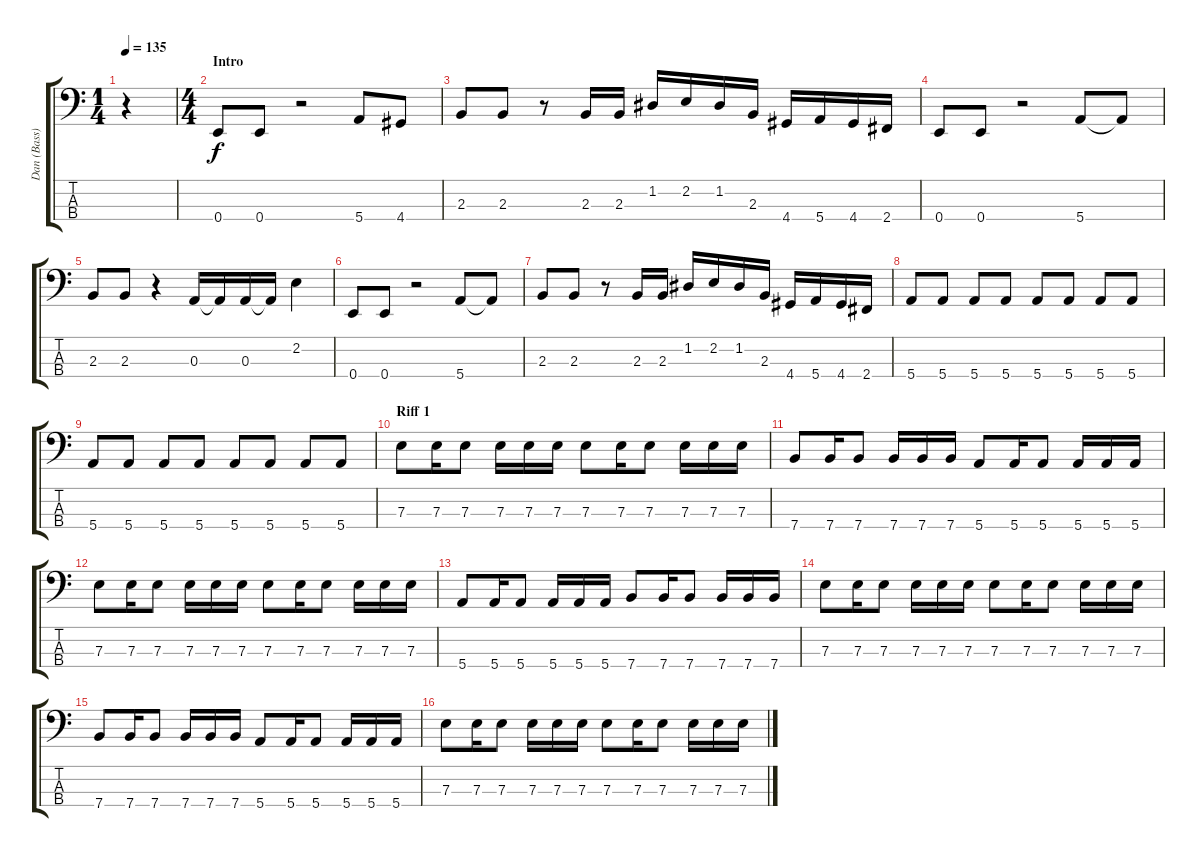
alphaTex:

\track ("Dan (Bass)" "Dan (Bass)") {instrument electricbasspick}
\staff {score tabs}
\tuning (G2 D2 A1 E1) {hide}
\ts (1 4)
\tempo 135
\clef f4
\ks c
r.4{dy f instrument electricbasspick} |
\ts (4 4)
\section ("" "Intro")
0.4.8{volume 14} 0.4.8 r.2 5.4.8 4.4.8 |
2.3.8 2.3.8 r.8 2.3.16 2.3.16 1.2.16 2.2.16 1.2.16 2.3.16 4.4.16 5.4.16 4.4.16 2.4.16 |
0.4.8 0.4.8 r.2 5.4.8 5.4{t}.8 |
2.3.8 2.3.8 r.4 0.3.16 0.3{t}.16 0.3.16 0.3{t}.16 2.2.4 |
0.4.8 0.4.8 r.2 5.4.8 5.4{t}.8 |
2.3.8 2.3.8 r.8 2.3.16 2.3.16 1.2.16 2.2.16 1.2.16 2.3.16 4.4.16 5.4.16 4.4.16 2.4.16 |
5.4.8 5.4.8 5.4.8 5.4.8 5.4.8 5.4.8 5.4.8 5.4.8 |
5.4.8{volume 16} 5.4.8 5.4.8 5.4.8 5.4.8 5.4.8 5.4.8 5.4.8 |
\section ("" "Riff 1")
7.3.8{volume 12} 7.3.16 7.3.8 7.3.16 7.3.16 7.3.16 7.3.8 7.3.16 7.3.8 7.3.16 7.3.16 7.3.16 |
7.4.8 7.4.16 7.4.8 7.4.16 7.4.16 7.4.16 5.4.8 5.4.16 5.4.8 5.4.16 5.4.16 5.4.16 |
7.3.8 7.3.16 7.3.8 7.3.16 7.3.16 7.3.16 7.3.8 7.3.16 7.3.8 7.3.16 7.3.16 7.3.16 |
5.4.8 5.4.16 5.4.8 5.4.16 5.4.16 5.4.16 7.4.8 7.4.16 7.4.8 7.4.16 7.4.16 7.4.16 |
7.3.8 7.3.16 7.3.8 7.3.16 7.3.16 7.3.16 7.3.8 7.3.16 7.3.8 7.3.16 7.3.16 7.3.16 |
7.4.8 7.4.16 7.4.8 7.4.16 7.4.16 7.4.16 5.4.8 5.4.16 5.4.8 5.4.16 5.4.16 5.4.16 |
7.3.8 7.3.16 7.3.8 7.3.16 7.3.16 7.3.16 7.3.8 7.3.16 7.3.8 7.3.16 7.3.16 7.3.16
